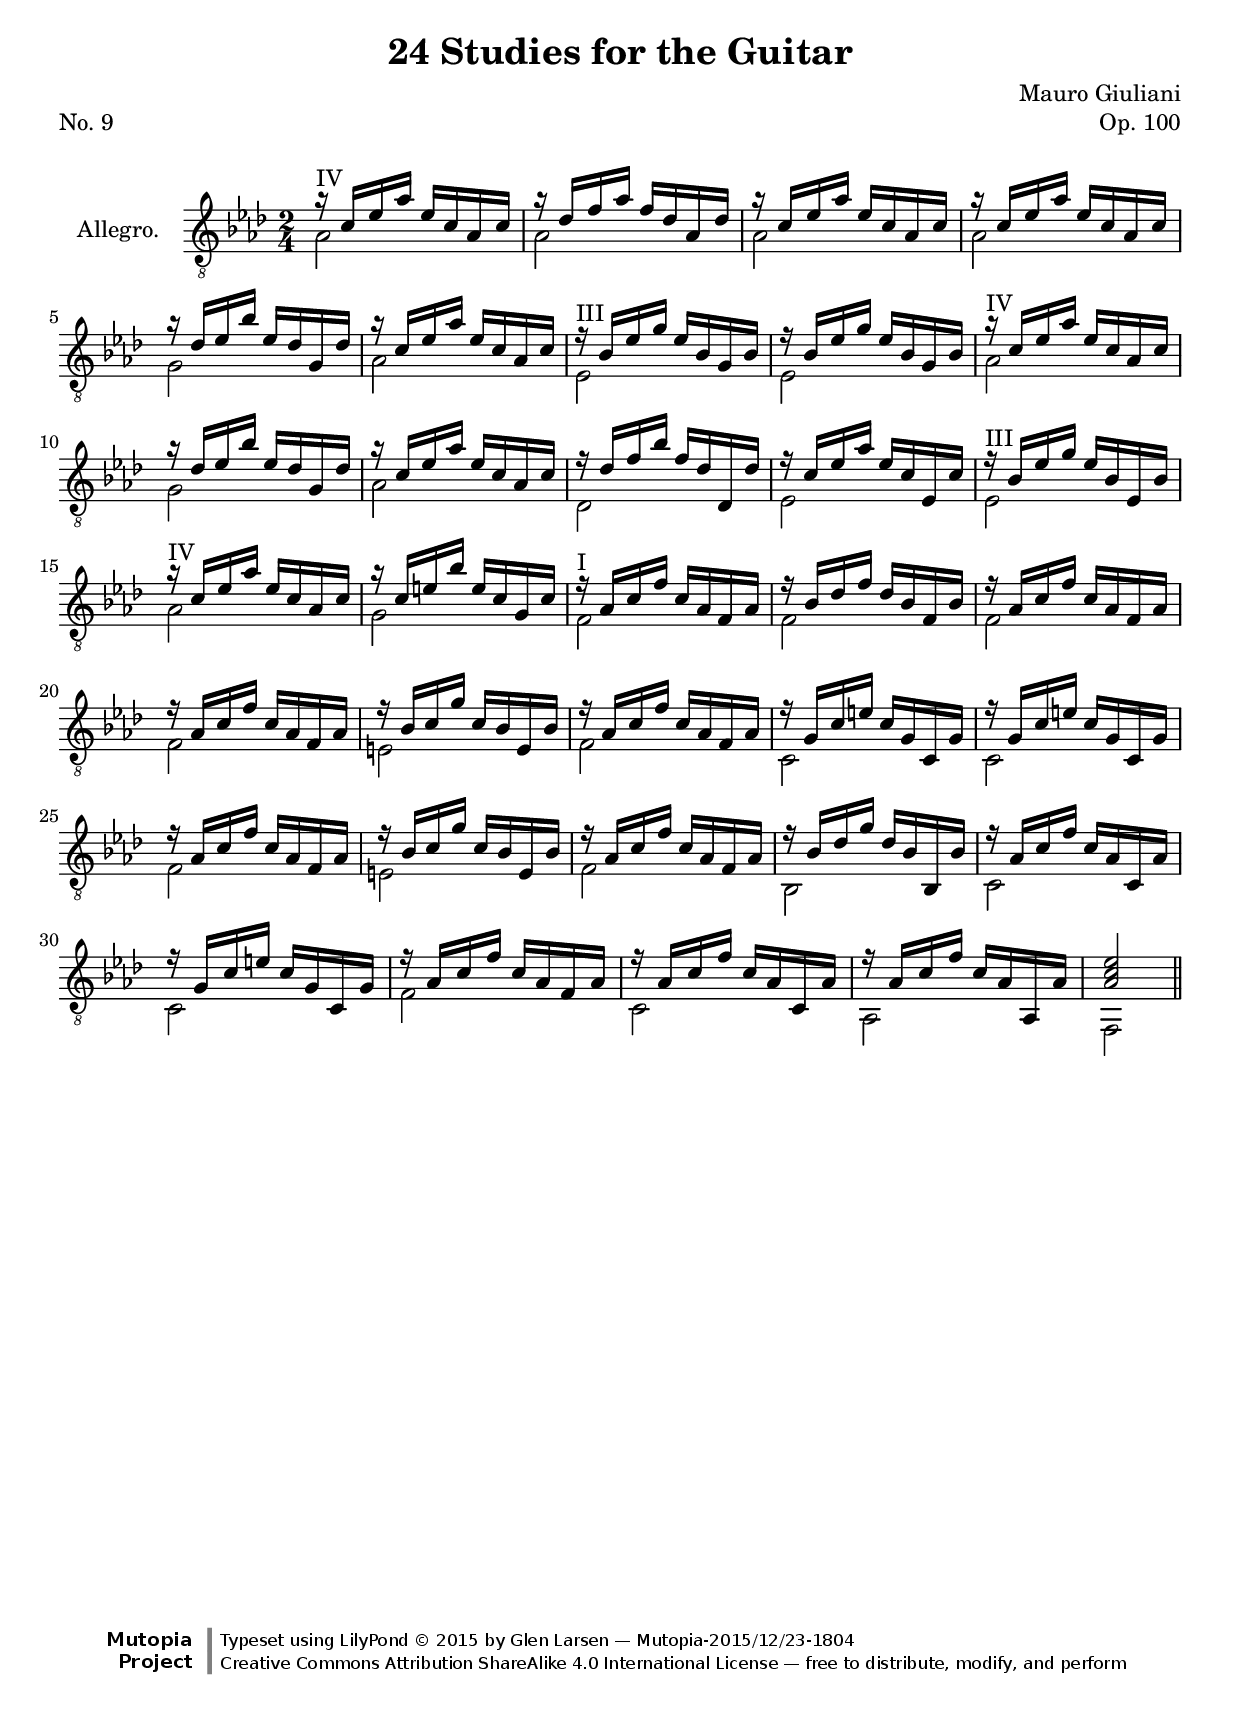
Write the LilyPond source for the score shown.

\version "2.19.32"

\header {
  title = "24 Studies for the Guitar"
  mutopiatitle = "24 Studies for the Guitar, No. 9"
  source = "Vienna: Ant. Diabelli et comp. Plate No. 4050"
  %source = "Statens musikbibliotek - The Music Library of Sweden"
  date = "c.1832"
  composer = "Mauro Giuliani"
  opus = "Op. 100"
  piece = "No. 9"
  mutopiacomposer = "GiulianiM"
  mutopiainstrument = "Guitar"
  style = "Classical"
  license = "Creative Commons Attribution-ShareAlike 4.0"
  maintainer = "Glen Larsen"
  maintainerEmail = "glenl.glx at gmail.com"

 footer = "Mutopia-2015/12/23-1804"
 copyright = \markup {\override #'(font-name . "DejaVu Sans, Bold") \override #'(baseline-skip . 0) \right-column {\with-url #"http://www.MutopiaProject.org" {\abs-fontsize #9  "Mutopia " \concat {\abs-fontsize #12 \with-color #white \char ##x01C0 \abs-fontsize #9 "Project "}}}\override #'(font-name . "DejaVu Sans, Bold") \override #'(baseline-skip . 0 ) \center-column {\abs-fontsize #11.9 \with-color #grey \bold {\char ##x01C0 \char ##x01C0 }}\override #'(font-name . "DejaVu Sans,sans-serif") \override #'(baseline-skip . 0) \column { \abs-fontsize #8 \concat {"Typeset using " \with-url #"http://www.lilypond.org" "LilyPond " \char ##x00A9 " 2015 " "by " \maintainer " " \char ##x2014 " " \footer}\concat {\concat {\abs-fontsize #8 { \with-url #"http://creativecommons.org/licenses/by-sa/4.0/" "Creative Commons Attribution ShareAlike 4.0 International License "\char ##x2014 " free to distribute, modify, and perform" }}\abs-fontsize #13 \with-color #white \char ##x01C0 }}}
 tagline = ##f
}

\paper {
  % add space between composer/opus markup and first staff
  markup-system-spacing #'padding = #3
  % add a little space between composer and opus
  markup-markup-spacing #'padding = #1.2
  top-margin = #8
  bottom-margin = #10
}

\layout {
  indent = 60\pt
  short-indent = 0\pt
}

%mbreak = { \break }
mbreak = {}

upperVoice = \relative c' {
  \voiceOne
  \set minimumFret=4
  r16^\markup{"IV"} c[ ees aes] ees[ c aes c] |
  r16 des[ f aes] f[ des aes des] |
  r16 c[ ees aes] ees[ c aes c] |
  r16 c[ ees aes] ees[ c aes c] |
  r16 des[ ees bes'] ees,[ des g, des'] |
  r16 c[ ees aes] ees[ c aes c] |
  \set minimumFret=3
  r16^\markup{"III"} bes[ ees g] ees[ bes g bes] |
  r16 bes[ ees g] ees[ bes g bes] |
  \set minimumFret=4
  r16^\markup{"IV"} c[ ees aes] ees[ c aes c] |
  r16 des[ ees bes'] ees,[ des g, des'] | % 10
  r16 c[ ees aes] ees[ c aes c] |
  r16 des[ f bes] f[ des des, des'] |
  r16 c[ ees aes] ees[ c ees, c'] |
  \set minimumFret=3
  r16^\markup{"III"} bes[ ees g] ees[ bes ees, bes'] |
  \set minimumFret=4
  r16^\markup{"IV"} c[ ees aes] ees[ c aes c] |
  r16 c[ e bes'] e,[ c g c] |
  \set minimumFret=0
  r16^\markup{"I"} aes[ c f] c[ aes f aes] |
  r16 bes[ des f] des[ bes f bes] |
  r16 aes[ c f] c[ aes f aes] |
  r16 aes[ c f] c[ aes f aes] |	% 20
  r16 bes[ c g'] c,[ bes e, bes'] |
  r16 aes[ c f] c[ aes f aes] |
  r16 g[ c e] c[ g c, g'] |
  r16 g[ c e] c[ g c, g'] |
  r16 aes[ c f] c[ aes f aes] |
  r16 bes[ c g'] c,[ bes e, bes'] |
  r16 aes[ c f] c[ aes f aes] |
  r16 bes[ des g] des[ bes bes, bes'] |
  r16 aes[ c f] c[ aes c, aes'] |
  r16 g[ c e] c[ g c, g'] |
  r16 aes[ c f] c[ aes f aes] |
  r16 aes[ c f] c[ aes c, aes'] |
  r16 aes[ c f] c[ aes aes, aes'] |
  <aes c ees>2
  \bar "||"
}

lowerVoice = \relative c' {
  \voiceTwo
  \set minimumFret=4
  \repeat unfold 4 { aes2 | }
  g2 |
  aes2 |
  \set minimumFret=0
  ees2 |
  ees2 |
  \set minimumFret=4
  aes2 |
  g2 |				% 10
  aes2 |
  des,2 |
  ees2 |
  ees2 |
  aes2 |
  g2 |
  \set minimumFret=0
  \repeat unfold 4 { f2 | }
  e2 |
  f2 |
  c2 |
  c2 |
  f2 |
  e2 |
  f2 |
  bes,2 |
  c2 |
  c2 |
  f2 |
  c2 |
  aes2 |
  f2 |
}

\score {
  <<
    \new Staff = "Guitar"
    <<
      \set Staff.instrumentName = #"Allegro."
      \set Staff.midiInstrument = #"acoustic guitar (nylon)"
      \clef "treble_8"
      \key aes \major
      \time 2/4
      \context Voice = "upperVoice" \upperVoice
      \context Voice = "lowerVoice" \lowerVoice
    >>
%{
    \new TabStaff = "guitar tab"
    <<
      \clef moderntab
      \context TabVoice = "upperVoice" \upperVoice
      \context TabVoice = "lowerVoice" \lowerVoice
    >>
%}
  >>
  \layout {}
  \midi {
    \tempo 4 = 100
  }
}
